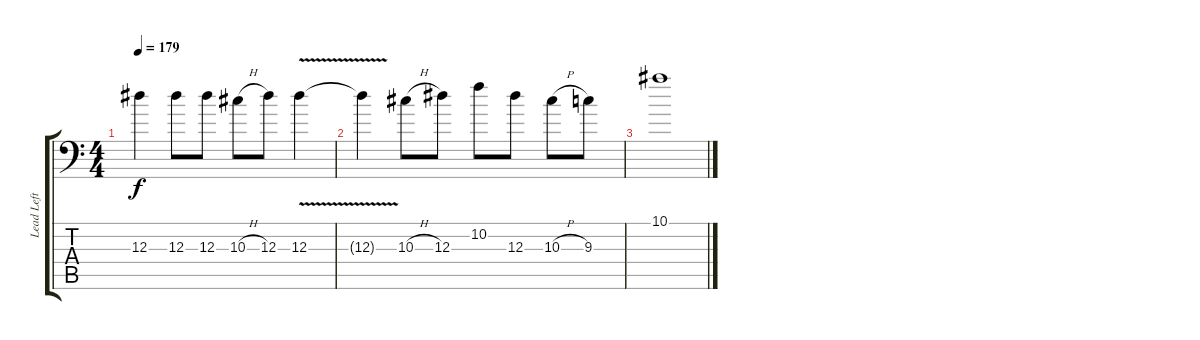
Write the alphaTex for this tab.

\track ("Lead Left 2" "Lead Left ") {instrument distortionguitar}
\staff {score tabs}
\tuning (C4 G3 Eb3 Bb2 F2 Bb1) {hide}
\ts (4 4)
\tempo 179
\clef f4
\ks c
12.3.4{dy f} 12.3.8 12.3.8 10.3{h}.8 12.3.8 12.3{v}.4 |
12.3{t}.4 10.3{h}.8 12.3.8 10.2.8 12.3.8 10.3{h}.8 9.3.8 |
10.1.1
